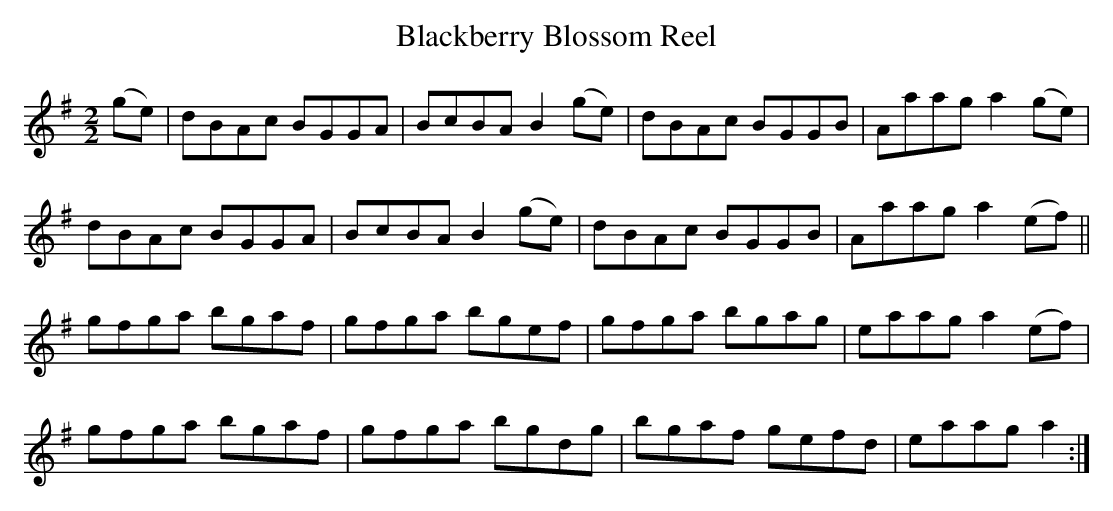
X:1
T:Blackberry Blossom Reel
M:2/2
L:1/8
K:G
(ge)|dBAc BGGA|BcBAB2(ge)|dBAc BGGB|Aaaga2(ge)|
dBAc BGGA|BcBAB2(ge)|dBAc BGGB|Aaaga2(ef)||
gfga bgaf|gfga bgef|gfga bgag|eaaga2(ef)|
gfga bgaf|gfga bgdg|bgaf gefd|eaag a2:|
